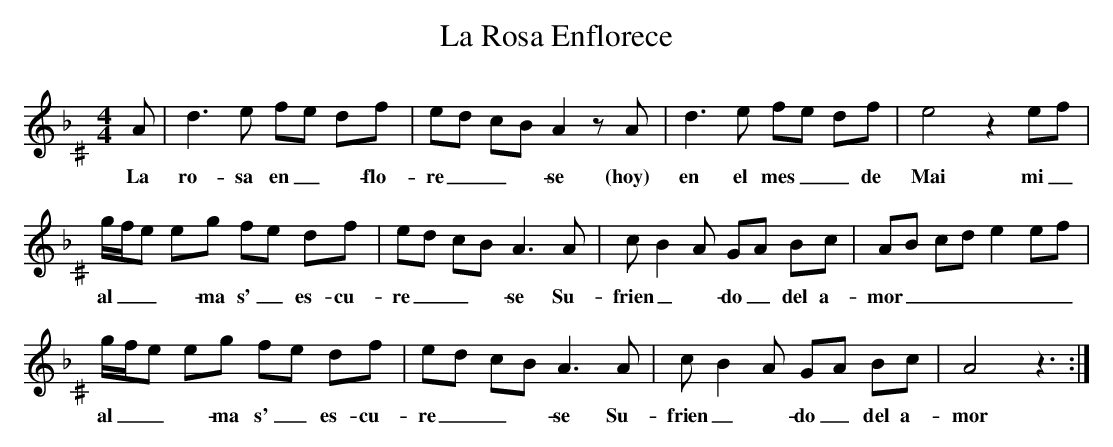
X:1
T:La Rosa Enflorece
M:4/4
K:C_B^C
A|d3e fe df|ed cBA2zA|d3e fe df|e4z2ef|
w: La ro-sa en_-flo-re__-se (hoy) en el mes__ de Mai mi_
g/2f/2e eg fe df|ed cBA3 A|cB2A GA Bc|AB cde2 ef|
w: al__-ma s'_ es-cu-re__-se Su-frien_-do_ del a-mor______
g/2f/2e eg fe df|ed cBA3 A|cB2A GA Bc|A4z3:|
w: al__-ma s'_ es-cu-re__-se Su-frien_-do_ del a-mor
